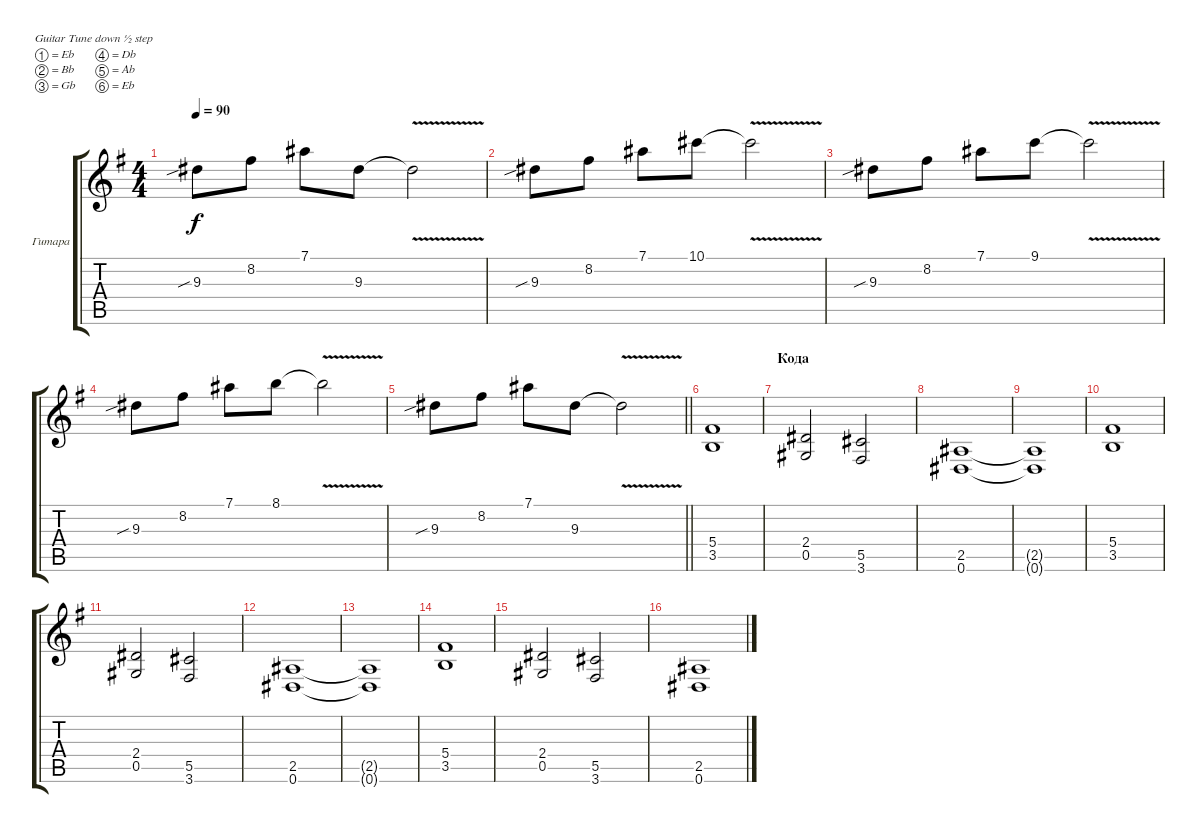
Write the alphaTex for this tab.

\bracketExtendMode groupsimilarinstruments
\firstSystemTrackNameOrientation horizontal
\otherSystemsTrackNameOrientation horizontal
\track ("Владимир Холстинин" "Гитара") {instrument distortionguitar}
\staff {score tabs}
\tuning (Eb4 Bb3 Gb3 Db3 Ab2 Eb2)
\ts (4 4)
\tempo 90
\clef g2
\ks eminor
9.3{sib}.8{dy f} 8.2.8 7.1.8 9.3.8 9.3{v t}.2 |
9.3{sib}.8 8.2.8 7.1.8 10.1.8 10.1{v t}.2 |
9.3{sib}.8 8.2.8 7.1.8 9.1.8 9.1{v t}.2 |
9.3{sib}.8 8.2.8 7.1.8 8.1.8 8.1{v t}.2 |
\barLineRight lightlight
9.3{sib}.8 8.2.8 7.1.8 9.3.8 9.3{v t}.2 |
(5.4 3.5).1 |
\section ("" "Кода")
(2.4 0.5).2 (5.5 3.6).2 |
(2.5 0.6).1 |
(2.5{t} 0.6{t}).1 |
(5.4 3.5).1 |
(2.4 0.5).2 (5.5 3.6).2 |
(2.5 0.6).1 |
(2.5{t} 0.6{t}).1 |
(5.4 3.5).1 |
(2.4 0.5).2 (5.5 3.6).2 |
(2.5 0.6).1
